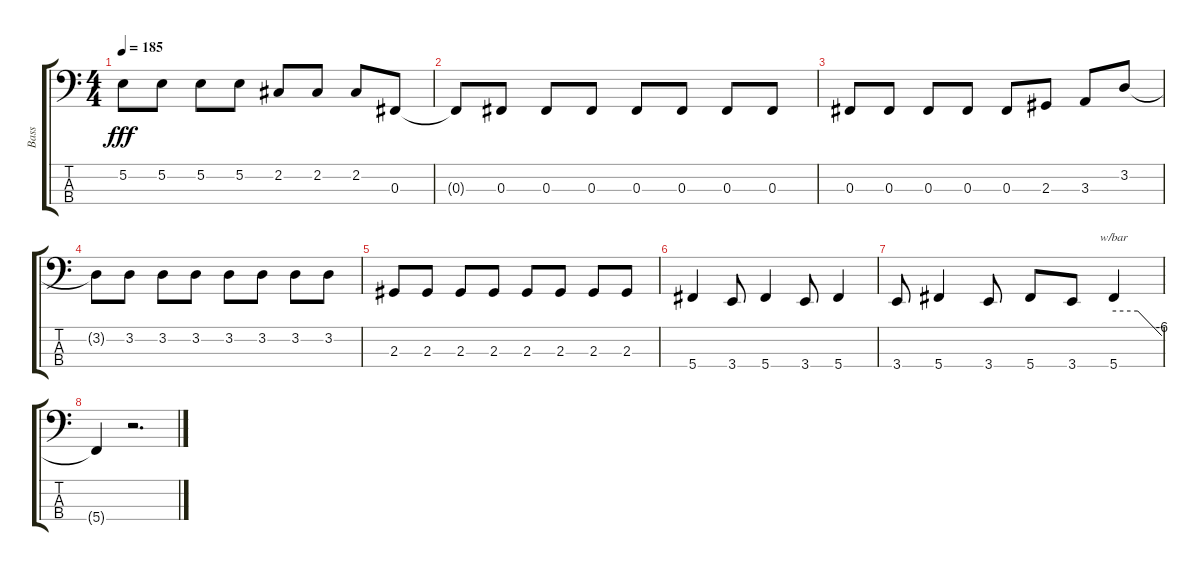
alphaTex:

\track ("Bass" "Bass") {instrument electricbassfinger}
\staff {score tabs}
\tuning (E2 B1 Gb1 Db1) {hide}
\ts (4 4)
\tempo 185
\clef f4
\ks c
5.2.8{dy fff} 5.2.8 5.2.8 5.2.8 2.2.8 2.2.8 2.2.8 0.3.8 |
0.3{t}.8 0.3.8 0.3.8 0.3.8 0.3.8 0.3.8 0.3.8 0.3.8 |
0.3.8 0.3.8 0.3.8 0.3.8 0.3.8 2.3.8 3.3.8 3.2.8 |
3.2{t}.8 3.2.8 3.2.8 3.2.8 3.2.8 3.2.8 3.2.8 3.2.8 |
2.3.8 2.3.8 2.3.8 2.3.8 2.3.8 2.3.8 2.3.8 2.3.8 |
5.4.4 3.4.8 5.4.4 3.4.8 5.4.4 |
3.4.8 5.4.4 3.4.8 5.4.8 3.4.8 5.4.4{tbe (custom default 0 0 30 0 60 -24)} |
5.4{t}.4 r.2{d}
